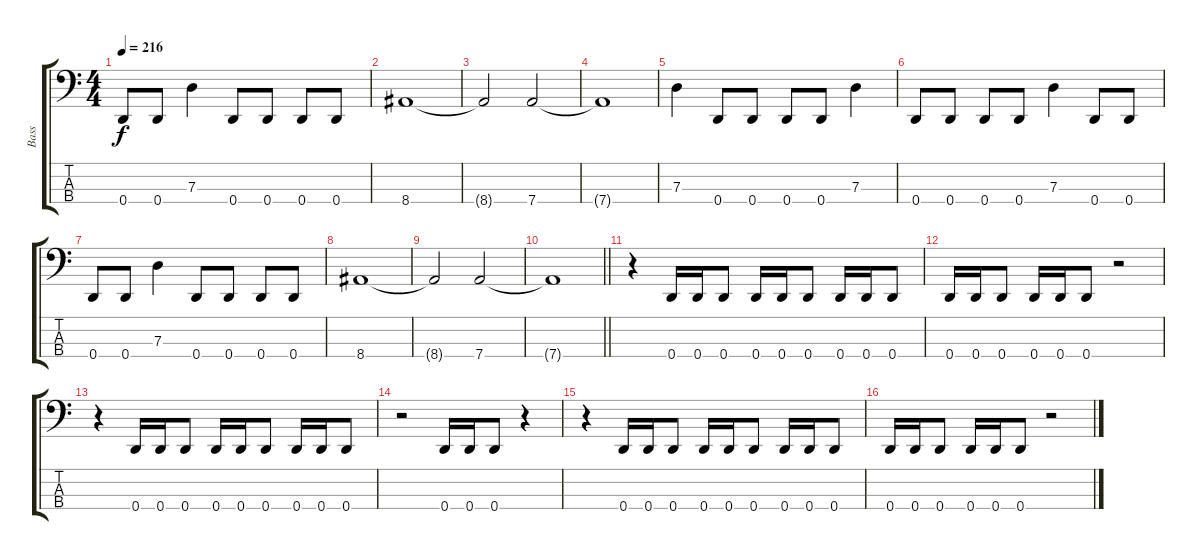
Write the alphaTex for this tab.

\track ("Bass" "Bass") {instrument electricbasspick}
\staff {score tabs}
\tuning (F2 C2 G1 D1) {hide}
\ts (4 4)
\tempo 216
\clef f4
\ks c
0.4.8{dy f} 0.4.8 7.3.4 0.4.8 0.4.8 0.4.8 0.4.8 |
8.4.1 |
8.4{t}.2 7.4.2 |
7.4{t}.1 |
7.3.4 0.4.8 0.4.8 0.4.8 0.4.8 7.3.4 |
0.4.8 0.4.8 0.4.8 0.4.8 7.3.4 0.4.8 0.4.8 |
0.4.8 0.4.8 7.3.4 0.4.8 0.4.8 0.4.8 0.4.8 |
8.4.1 |
8.4{t}.2 7.4.2 |
\barLineRight lightlight
7.4{t}.1 |
\section ("" "")
r.4 0.4.16 0.4.16 0.4.8 0.4.16 0.4.16 0.4.8 0.4.16 0.4.16 0.4.8 |
0.4.16 0.4.16 0.4.8 0.4.16 0.4.16 0.4.8 r.2 |
r.4 0.4.16 0.4.16 0.4.8 0.4.16 0.4.16 0.4.8 0.4.16 0.4.16 0.4.8 |
r.2 0.4.16 0.4.16 0.4.8 r.4 |
r.4 0.4.16 0.4.16 0.4.8 0.4.16 0.4.16 0.4.8 0.4.16 0.4.16 0.4.8 |
0.4.16 0.4.16 0.4.8 0.4.16 0.4.16 0.4.8 r.2
